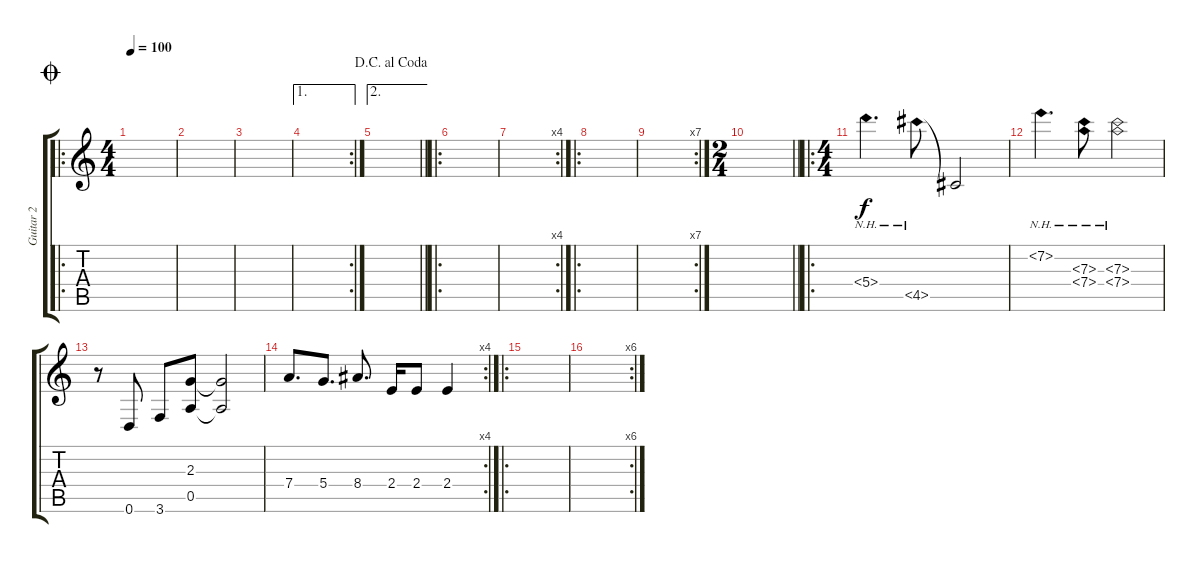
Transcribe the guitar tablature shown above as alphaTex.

\track ("Guitar 2" "Guitar 2") {instrument overdrivenguitar}
\staff {score tabs}
\tuning (E4 A3 F3 D3 A2 D2) {hide}
\ro
\ts (4 4)
\jump coda
\tempo 100
\clef g2
\ks c
|
|
|
\ae 1
\rc 2
|
\ae 2
\jump dacapoalcoda
\barLineRight lightlight
|
\ro
|
\rc 4
|
\ro
|
\rc 7
|
\ts (2 4)
\barLineRight lightlight
|
\ro
\ts (4 4)
5.4{nh}.4{d volume 16 balance 16 instrument acousticguitarsteel} 4.5{nh}.8 4.5{t}.2 |
7.2{nh}.4{d} (7.3{nh} 7.4{nh}).8 (7.3{nh} 7.4{nh}).2 |
r.8 0.6.8 3.6.8 (2.3 0.5).8 (2.3{t} 0.5{t}).2 |
\rc 4
7.4.8{d} 5.4.8{d} 8.4.8{d} 2.4.16 2.4.8 2.4.4 |
\ro
|
\rc 6
